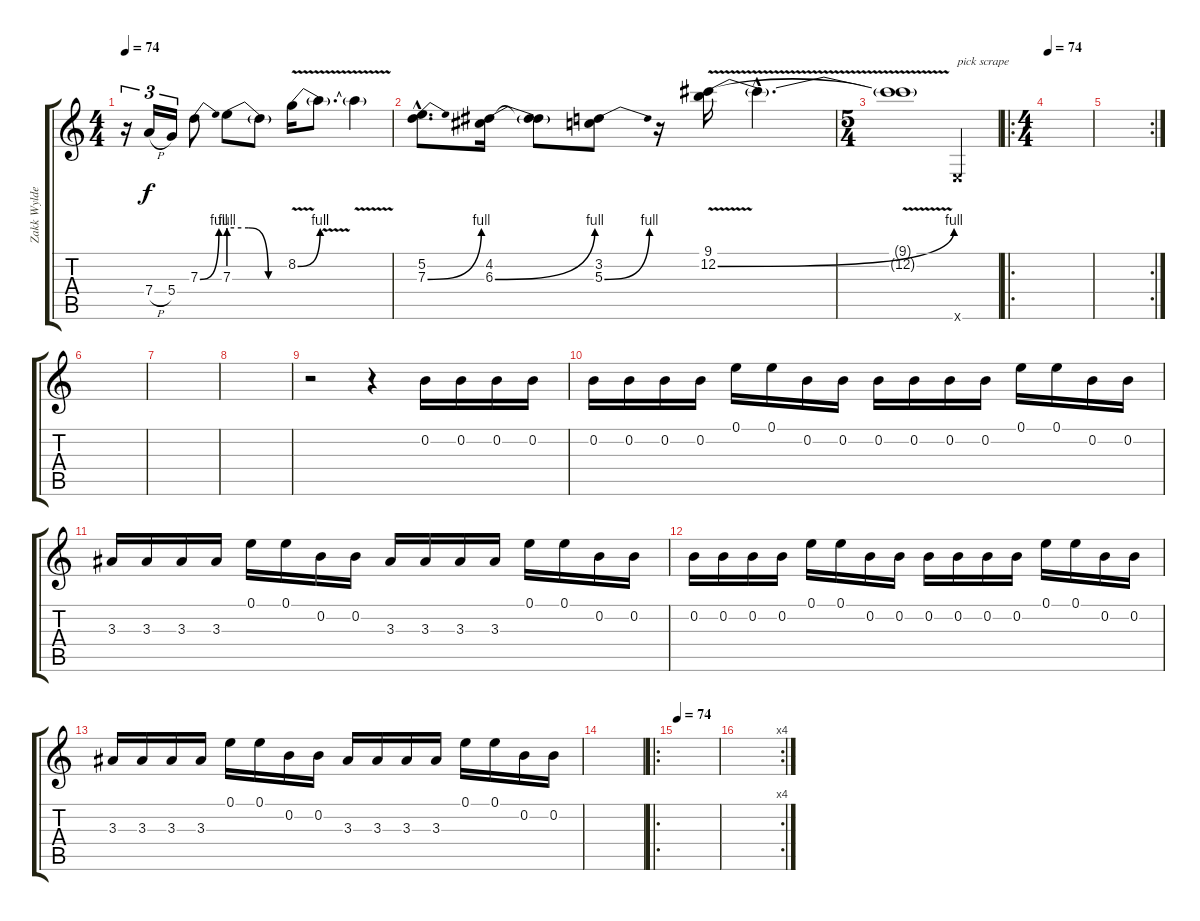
\track ("Zakk Wylde Solo guitar" "Zakk Wylde") {instrument overdrivenguitar}
\staff {score tabs}
\tuning (E4 B3 G3 D3 A2 E2) {hide}
\ts (4 4)
\tempo 74
\clef g2
\ks c
r.16{tu (3 2) dy f} 7.4{h}.16{tu (3 2)} 5.4.16{tu (3 2)} 7.3{be (bend 0 0 60 4)}.8 7.3{be (custom 0 4 20 4 40 0 60 0)}.8 7.3{t}.8 8.2{be (bend 0 0 60 4) v}.16 8.2{v t}.8{d} 8.2{v t}.4 |
(5.2{hac} 7.3{be (bend 0 0 60 4) hac}).8{d} (4.2 6.3{be (bend 0 0 60 4)}).16 (4.2{t} 6.3{t}).8 (3.2 5.3{be (bend 0 0 60 4)}).8 r.16 (9.1{v} 12.2{be (bend 0 0 60 4) v}).16 12.2{hac t}.4{d} |
\ts (5 4)
(9.1{t} 12.2{t}).1 0.6{x}.4{txt "pick scrape"} |
\ro
\ts (4 4)
\tempo 74
|
\rc 2
|
|
|
|
r.2 r.4 0.2.16{volume 10} 0.2.16 0.2.16 0.2.16 |
0.2.16 0.2.16 0.2.16 0.2.16 0.1.16 0.1.16 0.2.16 0.2.16 0.2.16 0.2.16 0.2.16 0.2.16 0.1.16 0.1.16 0.2.16 0.2.16 |
3.3.16 3.3.16 3.3.16 3.3.16 0.1.16 0.1.16 0.2.16 0.2.16 3.3.16 3.3.16 3.3.16 3.3.16 0.1.16 0.1.16 0.2.16 0.2.16 |
0.2.16 0.2.16 0.2.16 0.2.16 0.1.16 0.1.16 0.2.16 0.2.16 0.2.16 0.2.16 0.2.16 0.2.16 0.1.16 0.1.16 0.2.16 0.2.16 |
3.3.16 3.3.16 3.3.16 3.3.16 0.1.16 0.1.16 0.2.16 0.2.16 3.3.16 3.3.16 3.3.16 3.3.16 0.1.16 0.1.16 0.2.16 0.2.16 |
|
\ro
\tempo 74
|
\rc 4
